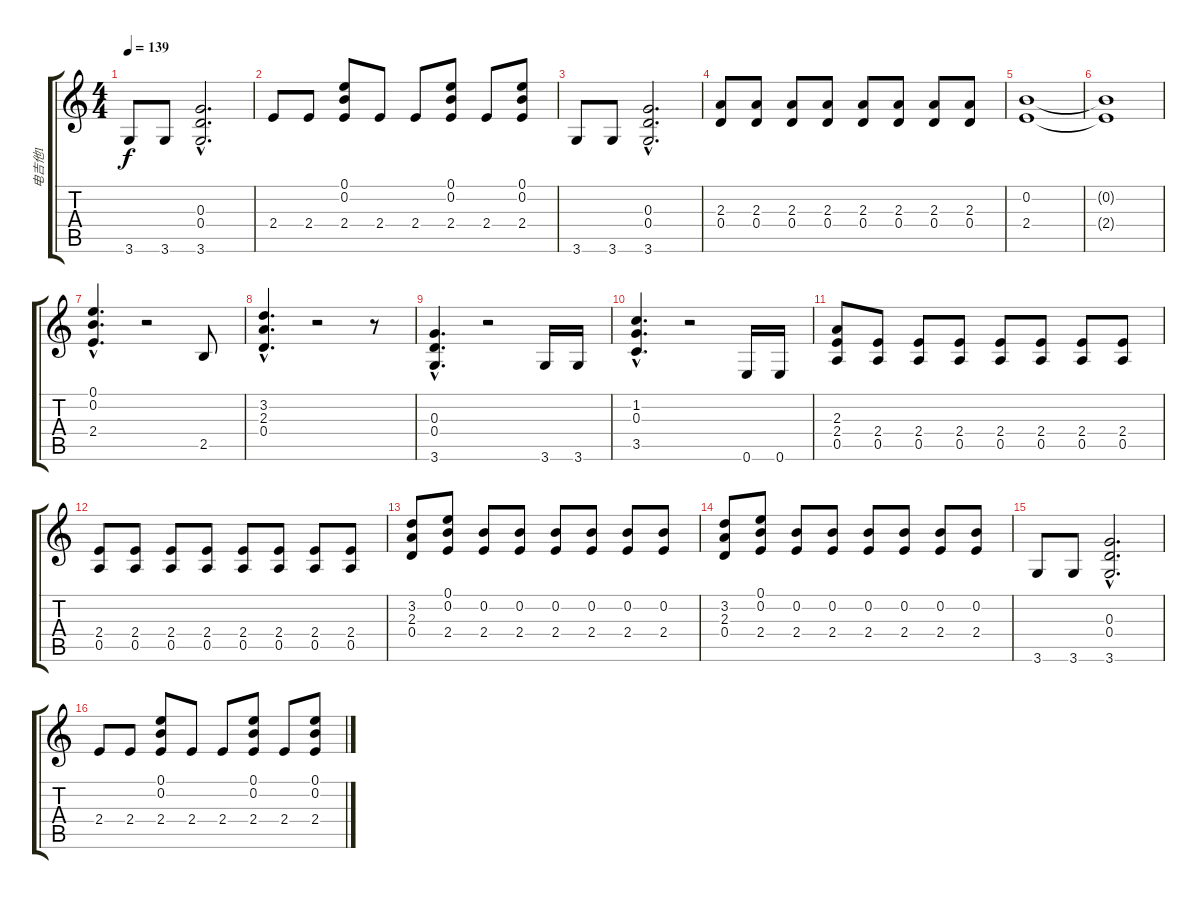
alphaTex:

\track ("电吉他1" "电吉他1") {instrument overdrivenguitar}
\staff {score tabs}
\tuning (E4 B3 G3 D3 A2 E2) {hide}
\ts (4 4)
\tempo 139
\clef g2
\ks c
3.6.8{dy f} 3.6.8 (0.3{hac} 0.4{hac} 3.6{hac}).2{d} |
2.4.8 2.4.8 (0.1 0.2 2.4).8 2.4.8 2.4.8 (0.1 0.2 2.4).8 2.4.8 (0.1 0.2 2.4).8 |
3.6.8 3.6.8 (0.3{hac} 0.4{hac} 3.6{hac}).2{d} |
(2.3 0.4).8 (2.3 0.4).8 (2.3 0.4).8 (2.3 0.4).8 (2.3 0.4).8 (2.3 0.4).8 (2.3 0.4).8 (2.3 0.4).8 |
(0.2 2.4).1 |
(0.2{t} 2.4{t}).1 |
(0.1{hac} 0.2{hac} 2.4{hac}).4{d} r.2 2.5.8 |
(3.2{hac} 2.3{hac} 0.4{hac}).4{d} r.2 r.8 |
(0.3{hac} 0.4{hac} 3.6{hac}).4{d} r.2 3.6.16 3.6.16 |
(1.2{hac} 0.3{hac} 3.5{hac}).4{d} r.2 0.6.16 0.6.16 |
(2.3 2.4 0.5).8 (2.4 0.5).8 (2.4 0.5).8 (2.4 0.5).8 (2.4 0.5).8 (2.4 0.5).8 (2.4 0.5).8 (2.4 0.5).8 |
(2.4 0.5).8 (2.4 0.5).8 (2.4 0.5).8 (2.4 0.5).8 (2.4 0.5).8 (2.4 0.5).8 (2.4 0.5).8 (2.4 0.5).8 |
(3.2 2.3 0.4).8 (0.1 0.2 2.4).8 (0.2 2.4).8 (0.2 2.4).8 (0.2 2.4).8 (0.2 2.4).8 (0.2 2.4).8 (0.2 2.4).8 |
(3.2 2.3 0.4).8 (0.1 0.2 2.4).8 (0.2 2.4).8 (0.2 2.4).8 (0.2 2.4).8 (0.2 2.4).8 (0.2 2.4).8 (0.2 2.4).8 |
3.6.8 3.6.8 (0.3{hac} 0.4{hac} 3.6{hac}).2{d} |
2.4.8 2.4.8 (0.1 0.2 2.4).8 2.4.8 2.4.8 (0.1 0.2 2.4).8 2.4.8 (0.1 0.2 2.4).8
